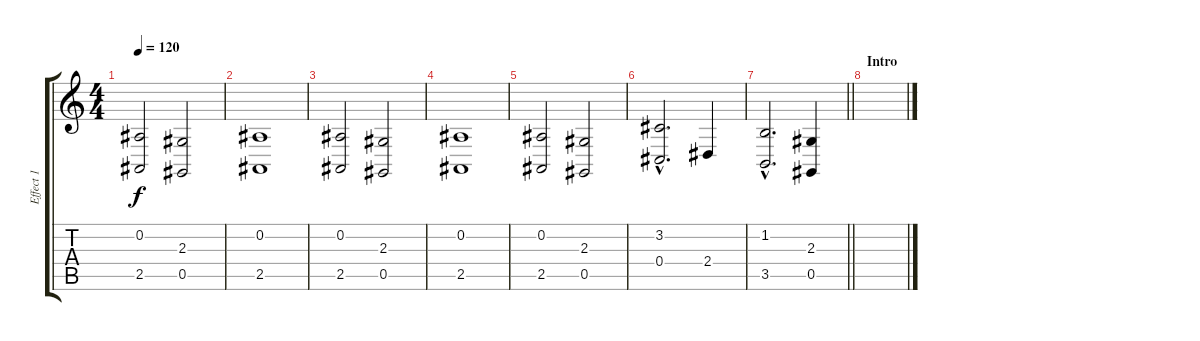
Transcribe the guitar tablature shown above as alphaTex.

\track ("Effect 1" "Effect 1") {instrument pad2warm}
\staff {score tabs}
\tuning (Eb4 Bb3 Gb3 Db3 Ab2 Db2) {hide}
\ts (4 4)
\tempo 120
\clef g2
\ks c
(0.2 2.5).2{dy f} (2.3 0.5).2 |
(0.2 2.5).1 |
(0.2 2.5).2 (2.3 0.5).2 |
(0.2 2.5).1 |
(0.2 2.5).2 (2.3 0.5).2 |
(3.2{hac} 0.4{hac}).2{d} 2.4.4 |
\barLineRight lightlight
(1.2{hac} 3.5{hac}).2{d} (2.3 0.5).4 |
\section ("" "Intro")
